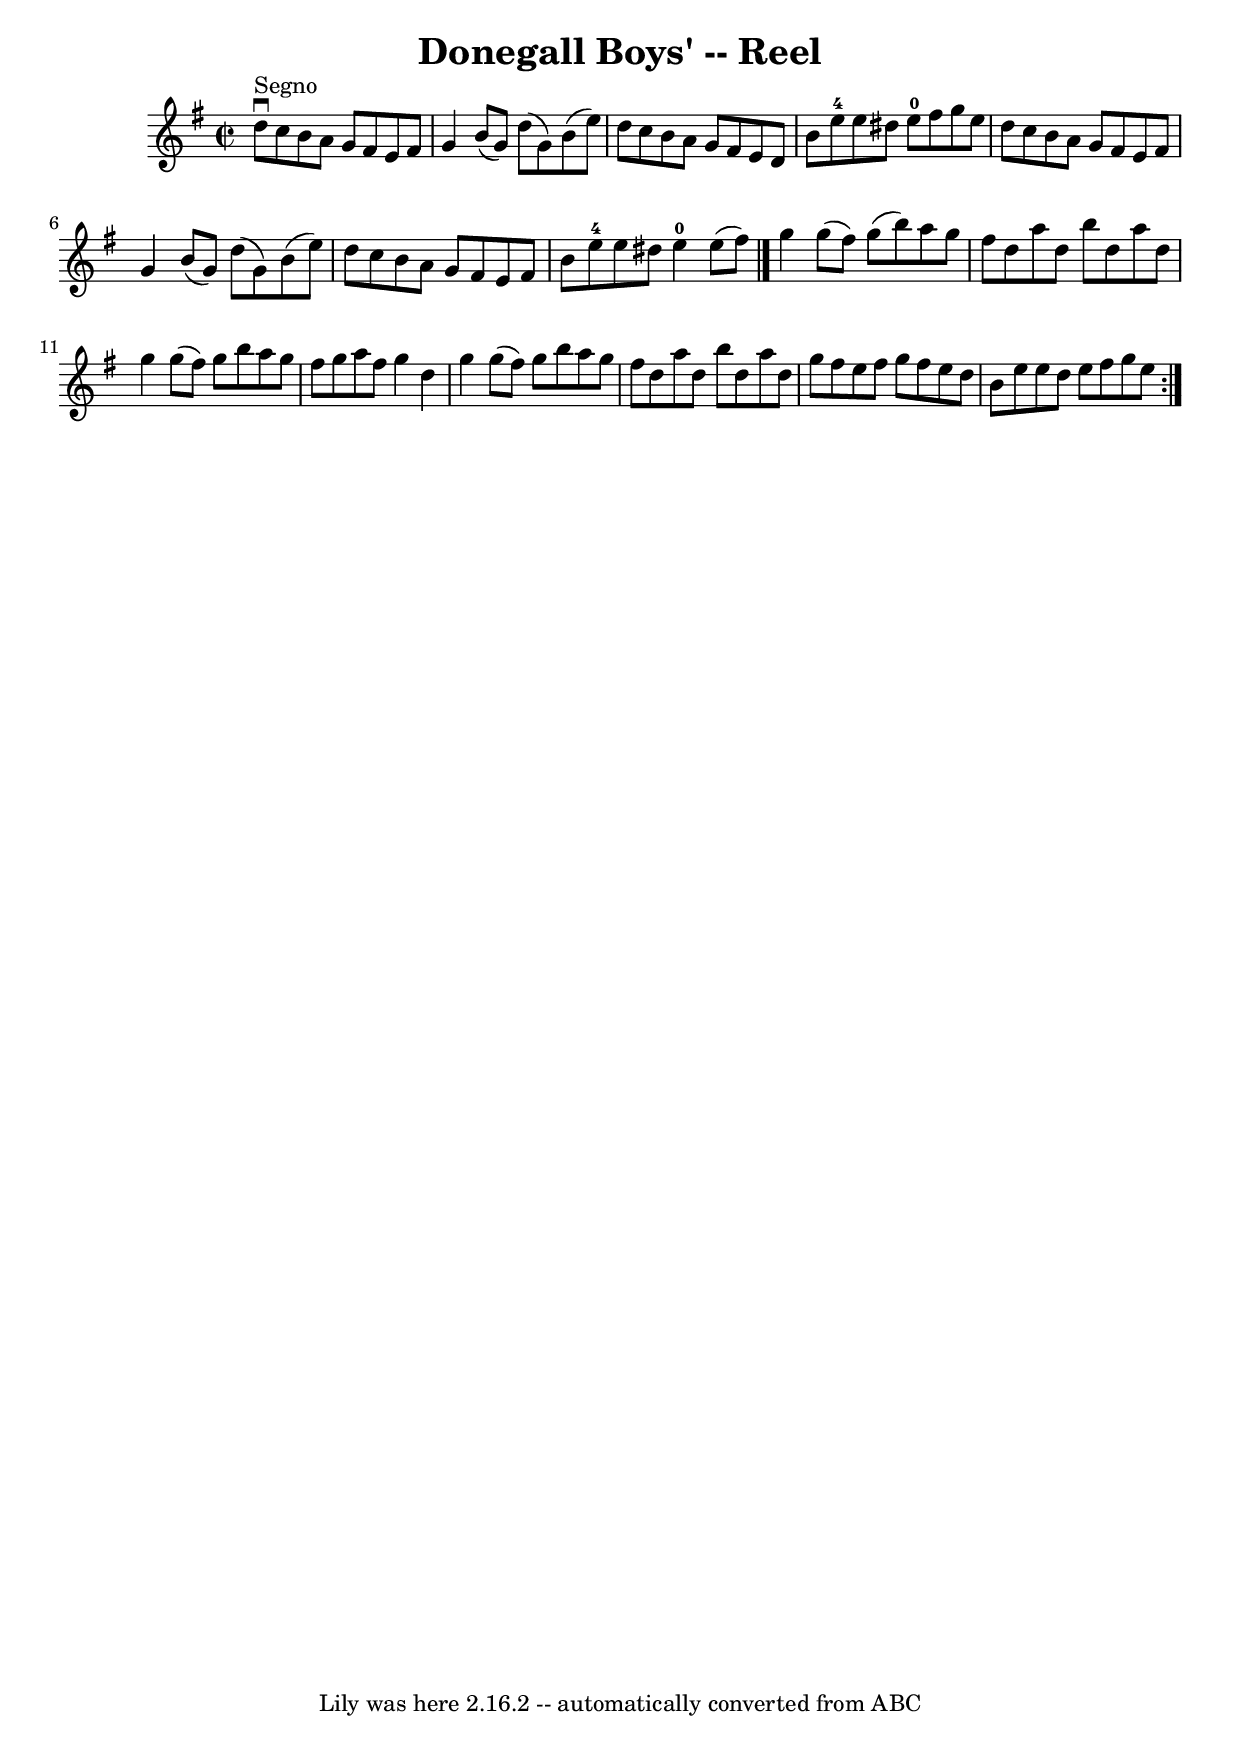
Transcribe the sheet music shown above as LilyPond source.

\version "2.16.2"
\include "Mammoth.ily"
\header {
  %% book = "Ryan's Mammoth Collection"
  crossRefNumber = "1"
  footnotes = "\\\\195"
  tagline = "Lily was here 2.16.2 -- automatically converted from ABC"
  title = "Donegall Boys' -- Reel"

}
voicedefault =  {


  \override Staff.TimeSignature #'style = #'C
  \time 2/2 
  \key g \major   \bar "|." d''8^"Segno"^\downbow c''8 b'8 
  a'8 g'8 fis'8 e'8 fis'8    |
  g'4 b'8 (g'8)   
  d''8 (g'8) b'8 (e''8)   |
  d''8 c''8 b'8 a'8    
  g'8 fis'8 e'8 d'8    |
  b'8 e''8-4 e''8 dis''8      
  e''8-0 fis''8 g''8 e''8    |
  d''8 c''8 b'8 a'8   
  g'8 fis'8 e'8 fis'8    |
  g'4 b'8 (g'8) d''8 (
  g'8) b'8 (e''8)   |
  d''8 c''8 b'8 a'8 g'8    
  fis'8 e'8 fis'8    |
  b'8 e''8-4 e''8 dis''8 e''4 
  -0 e''8 (fis''8) \bar "|."     
  \repeat volta 2 {
    g''4 g''8 (
    fis''8) g''8 (b''8) a''8 g''8    |
    fis''8 d''8    
    a''8 d''8 b''8 d''8 a''8 d''8    |
    g''4 g''8 (
    fis''8) g''8 b''8 a''8 g''8    |
    fis''8 g''8 a''8  
    fis''8 g''4 d''4    |
    g''4 g''8 (fis''8) g''8    
    b''8 a''8 g''8    |
    fis''8 d''8 a''8 d''8 b''8    
    d''8 a''8 d''8    |
    g''8 fis''8 e''8 fis''8 g''8    
    fis''8 e''8 d''8    |
    b'8 e''8 e''8 d''8 e''8    
    fis''8 g''8 e''8      
  }   

}

\score{
  <<

    \context Staff="default"
    {
      \voicedefault 
      
    }

  >>
  \layout {
    
  }
  \midi {
  }

}
